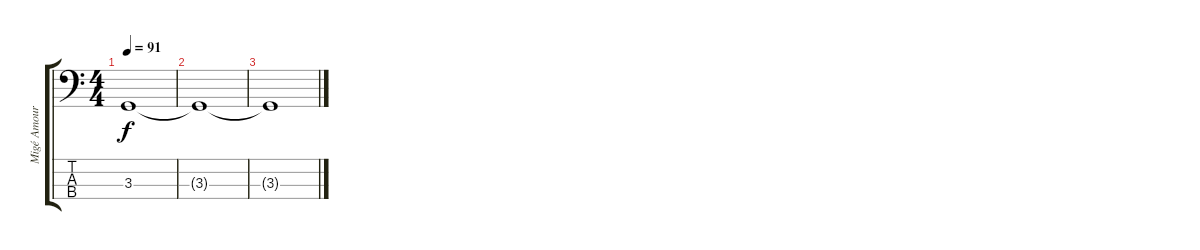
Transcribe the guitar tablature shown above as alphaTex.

\track ("Migé Amour (Bass)" "Migé Amour") {instrument electricbassfinger}
\staff {score tabs}
\tuning (D2 A1 E1 B0) {hide}
\ts (4 4)
\tempo 91
\clef f4
\ks c
3.3{t}.1{dy f} |
3.3{t}.1 |
3.3{t}.1
